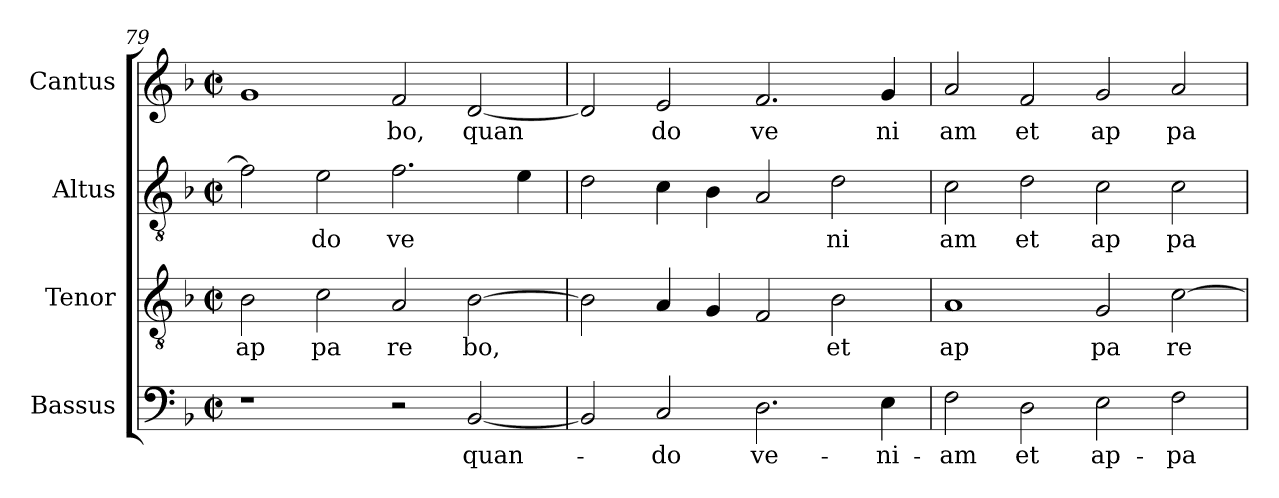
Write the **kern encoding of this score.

**kern	**text	**kern	**text	**kern	**text	**kern	**text
*part4	*part4	*part3	*part3	*part2	*part2	*part1	*part1
*staff4	*staff4	*staff3	*staff3	*staff2	*staff2	*staff1	*staff1
*I"Bassus	*	*I"Tenor	*	*I"Altus	*	*I"Cantus	*
*clefF4	*	*clefGv2	*	*clefGv2	*	*clefG2	*
*k[b-]	*	*k[b-]	*	*k[b-]	*	*k[b-]	*
*F:	*	*F:	*	*F:	*	*F:	*
*M2/2	*	*M2/2	*	*M2/2	*	*M2/2	*
*met(c|)	*	*met(c|)	*	*met(c|)	*	*met(c|)	*
=79	=79	=79	=79	=79	=79	=79	=79
!	!	!	!LO:LY:b:cj	!	!	!	!
1r	.	2B-\	ap	2f\]	.	1g	.
!	!	!	!LO:LY:b:cj	!	!LO:LY:b:cj	!	!
.	.	2c\	pa	2e\	do	.	.
!	!	!	!LO:LY:b:cj	!	!LO:LY:b:cj	!	!LO:LY:b:cj
2r	.	2A/	re	2.f\	ve	2f/	bo,
!	!LO:LY:b	!	!LO:LY:b	!	!	!	!LO:LY:b
[<2BB-/	quan-	[>2B-\	bo,	.	.	[<2d/	quan
.	.	.	.	4e\	.	.	.
=80	=80	=80	=80	=80	=80	=80	=80
2BB-/]	.	2B-\]	.	2d\	.	2d/]	.
!	!LO:LY:b:cj	!	!	!	!	!	!LO:LY:b:cj
2C/	-do	4A/	.	4c\	.	2e/	do
.	.	4G/	.	4B-\	.	.	.
!	!LO:LY:b:cj	!	!	!	!	!	!LO:LY:b:cj
2.D\	ve-	2F/	.	2A/	.	2.f/	ve
!	!	!	!LO:LY:b:cj	!	!LO:LY:b:cj	!	!
.	.	2B-\	et	2d\	ni	.	.
!	!LO:LY:b:cj	!	!	!	!	!	!LO:LY:b:cj
4E\	-ni-	.	.	.	.	4g/	ni
=81	=81	=81	=81	=81	=81	=81	=81
!	!LO:LY:b:cj	!	!LO:LY:b:cj	!	!LO:LY:b:cj	!	!LO:LY:b:cj
2F\	-am	1A	ap	2c\	am	2a/	am
!	!LO:LY:b:cj	!	!	!	!LO:LY:b:cj	!	!LO:LY:b:cj
2D\	et	.	.	2d\	et	2f/	et
!	!LO:LY:b:cj	!	!LO:LY:b:cj	!	!LO:LY:b:cj	!	!LO:LY:b:cj
2E\	ap-	2G/	pa	2c\	ap	2g/	ap
!	!LO:LY:b:cj	!	!LO:LY:b:cj	!	!LO:LY:b:cj	!	!LO:LY:b:cj
2F\	-pa-	[<2c\	re	2c\	pa	2a/	pa
=	=	=	=	=	=	=	=
*-	*-	*-	*-	*-	*-	*-	*-
